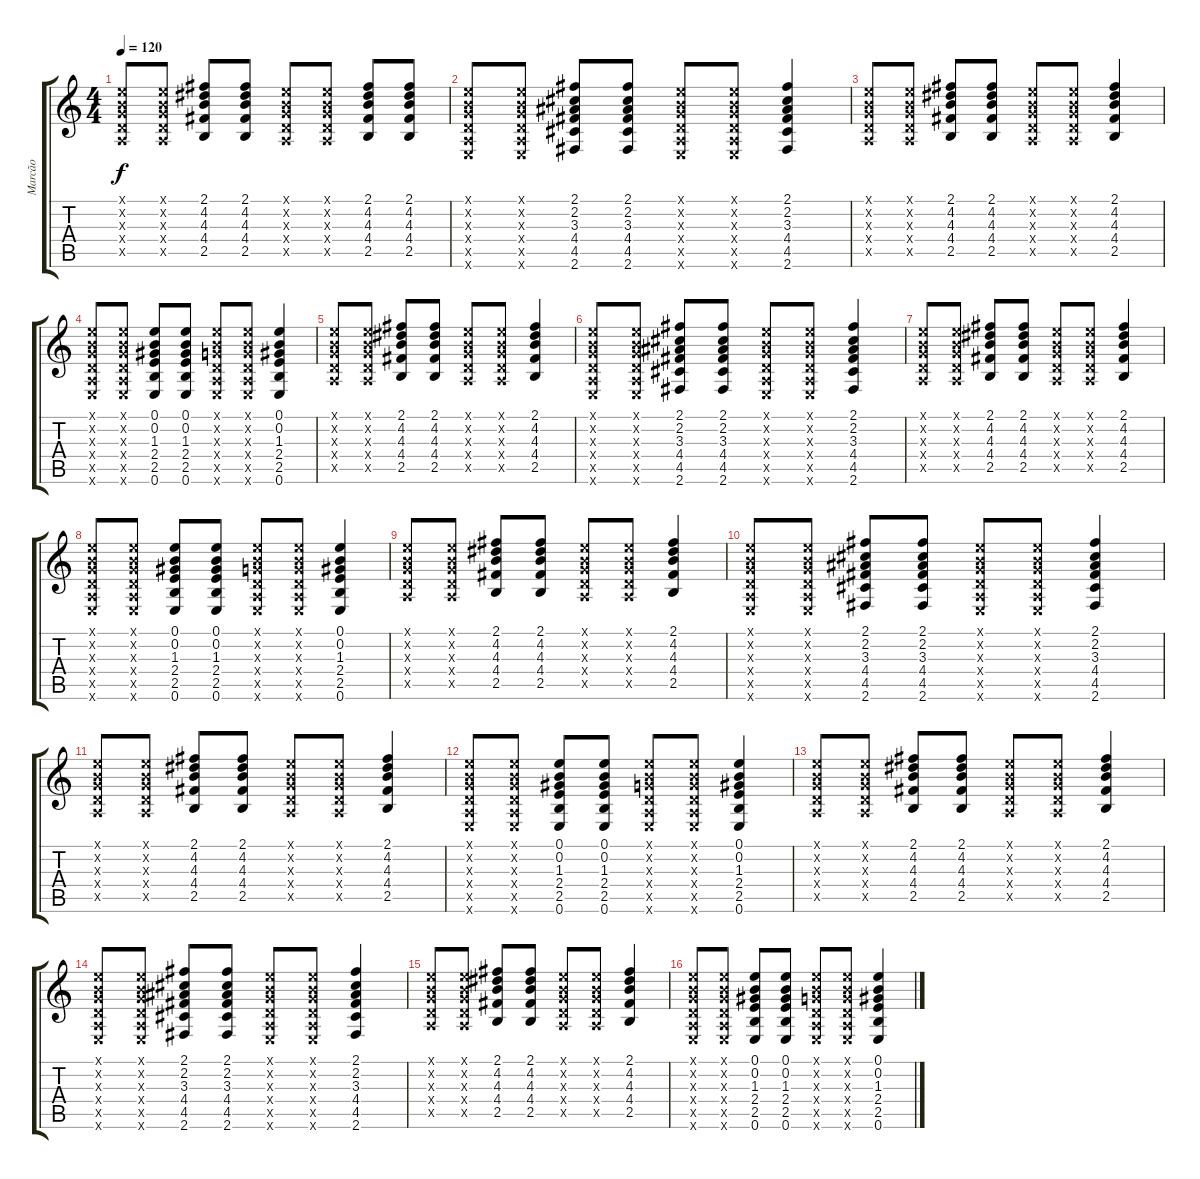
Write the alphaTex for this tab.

\track ("Marcão" "Marcão") {instrument acousticguitarsteel}
\staff {score tabs}
\tuning (E4 B3 G3 D3 A2 E2) {hide}
\ts (4 4)
\tempo 120
\clef g2
\ks c
(0.1{x} 0.2{x} 0.3{x} 0.4{x} 0.5{x}).8{dy f} (0.1{x} 0.2{x} 0.3{x} 0.4{x} 0.5{x}).8 (2.1 4.2 4.3 4.4 2.5).8 (2.1 4.2 4.3 4.4 2.5).8 (0.1{x} 0.2{x} 0.3{x} 0.4{x} 0.5{x}).8 (0.1{x} 0.2{x} 0.3{x} 0.4{x} 0.5{x}).8 (2.1 4.2 4.3 4.4 2.5).8 (2.1 4.2 4.3 4.4 2.5).8 |
(0.1{x} 0.2{x} 0.3{x} 0.4{x} 0.5{x} 0.6{x}).8 (0.1{x} 0.2{x} 0.3{x} 0.4{x} 0.5{x} 0.6{x}).8 (2.1 2.2 3.3 4.4 4.5 2.6).8 (2.1 2.2 3.3 4.4 4.5 2.6).8 (0.1{x} 0.2{x} 0.3{x} 0.4{x} 0.5{x} 0.6{x}).8 (0.1{x} 0.2{x} 0.3{x} 0.4{x} 0.5{x} 0.6{x}).8 (2.1 2.2 3.3 4.4 4.5 2.6).4 |
(0.1{x} 0.2{x} 0.3{x} 0.4{x} 0.5{x}).8 (0.1{x} 0.2{x} 0.3{x} 0.4{x} 0.5{x}).8 (2.1 4.2 4.3 4.4 2.5).8 (2.1 4.2 4.3 4.4 2.5).8 (0.1{x} 0.2{x} 0.3{x} 0.4{x} 0.5{x}).8 (0.1{x} 0.2{x} 0.3{x} 0.4{x} 0.5{x}).8 (2.1 4.2 4.3 4.4 2.5).4 |
(0.1{x} 0.2{x} 0.3{x} 0.4{x} 0.5{x} 0.6{x}).8 (0.1{x} 0.2{x} 0.3{x} 0.4{x} 0.5{x} 0.6{x}).8 (0.1 0.2 1.3 2.4 2.5 0.6).8 (0.1 0.2 1.3 2.4 2.5 0.6).8 (0.1{x} 0.2{x} 0.3{x} 0.4{x} 0.5{x} 0.6{x}).8 (0.1{x} 0.2{x} 0.3{x} 0.4{x} 0.5{x} 0.6{x}).8 (0.1 0.2 1.3 2.4 2.5 0.6).4 |
(0.1{x} 0.2{x} 0.3{x} 0.4{x} 0.5{x}).8 (0.1{x} 0.2{x} 0.3{x} 0.4{x} 0.5{x}).8 (2.1 4.2 4.3 4.4 2.5).8 (2.1 4.2 4.3 4.4 2.5).8 (0.1{x} 0.2{x} 0.3{x} 0.4{x} 0.5{x}).8 (0.1{x} 0.2{x} 0.3{x} 0.4{x} 0.5{x}).8 (2.1 4.2 4.3 4.4 2.5).4 |
(0.1{x} 0.2{x} 0.3{x} 0.4{x} 0.5{x} 0.6{x}).8 (0.1{x} 0.2{x} 0.3{x} 0.4{x} 0.5{x} 0.6{x}).8 (2.1 2.2 3.3 4.4 4.5 2.6).8 (2.1 2.2 3.3 4.4 4.5 2.6).8 (0.1{x} 0.2{x} 0.3{x} 0.4{x} 0.5{x} 0.6{x}).8 (0.1{x} 0.2{x} 0.3{x} 0.4{x} 0.5{x} 0.6{x}).8 (2.1 2.2 3.3 4.4 4.5 2.6).4 |
(0.1{x} 0.2{x} 0.3{x} 0.4{x} 0.5{x}).8 (0.1{x} 0.2{x} 0.3{x} 0.4{x} 0.5{x}).8 (2.1 4.2 4.3 4.4 2.5).8 (2.1 4.2 4.3 4.4 2.5).8 (0.1{x} 0.2{x} 0.3{x} 0.4{x} 0.5{x}).8 (0.1{x} 0.2{x} 0.3{x} 0.4{x} 0.5{x}).8 (2.1 4.2 4.3 4.4 2.5).4 |
(0.1{x} 0.2{x} 0.3{x} 0.4{x} 0.5{x} 0.6{x}).8 (0.1{x} 0.2{x} 0.3{x} 0.4{x} 0.5{x} 0.6{x}).8 (0.1 0.2 1.3 2.4 2.5 0.6).8 (0.1 0.2 1.3 2.4 2.5 0.6).8 (0.1{x} 0.2{x} 0.3{x} 0.4{x} 0.5{x} 0.6{x}).8 (0.1{x} 0.2{x} 0.3{x} 0.4{x} 0.5{x} 0.6{x}).8 (0.1 0.2 1.3 2.4 2.5 0.6).4 |
(0.1{x} 0.2{x} 0.3{x} 0.4{x} 0.5{x}).8 (0.1{x} 0.2{x} 0.3{x} 0.4{x} 0.5{x}).8 (2.1 4.2 4.3 4.4 2.5).8 (2.1 4.2 4.3 4.4 2.5).8 (0.1{x} 0.2{x} 0.3{x} 0.4{x} 0.5{x}).8 (0.1{x} 0.2{x} 0.3{x} 0.4{x} 0.5{x}).8 (2.1 4.2 4.3 4.4 2.5).4 |
(0.1{x} 0.2{x} 0.3{x} 0.4{x} 0.5{x} 0.6{x}).8 (0.1{x} 0.2{x} 0.3{x} 0.4{x} 0.5{x} 0.6{x}).8 (2.1 2.2 3.3 4.4 4.5 2.6).8 (2.1 2.2 3.3 4.4 4.5 2.6).8 (0.1{x} 0.2{x} 0.3{x} 0.4{x} 0.5{x} 0.6{x}).8 (0.1{x} 0.2{x} 0.3{x} 0.4{x} 0.5{x} 0.6{x}).8 (2.1 2.2 3.3 4.4 4.5 2.6).4 |
(0.1{x} 0.2{x} 0.3{x} 0.4{x} 0.5{x}).8 (0.1{x} 0.2{x} 0.3{x} 0.4{x} 0.5{x}).8 (2.1 4.2 4.3 4.4 2.5).8 (2.1 4.2 4.3 4.4 2.5).8 (0.1{x} 0.2{x} 0.3{x} 0.4{x} 0.5{x}).8 (0.1{x} 0.2{x} 0.3{x} 0.4{x} 0.5{x}).8 (2.1 4.2 4.3 4.4 2.5).4 |
(0.1{x} 0.2{x} 0.3{x} 0.4{x} 0.5{x} 0.6{x}).8 (0.1{x} 0.2{x} 0.3{x} 0.4{x} 0.5{x} 0.6{x}).8 (0.1 0.2 1.3 2.4 2.5 0.6).8 (0.1 0.2 1.3 2.4 2.5 0.6).8 (0.1{x} 0.2{x} 0.3{x} 0.4{x} 0.5{x} 0.6{x}).8 (0.1{x} 0.2{x} 0.3{x} 0.4{x} 0.5{x} 0.6{x}).8 (0.1 0.2 1.3 2.4 2.5 0.6).4 |
(0.1{x} 0.2{x} 0.3{x} 0.4{x} 0.5{x}).8 (0.1{x} 0.2{x} 0.3{x} 0.4{x} 0.5{x}).8 (2.1 4.2 4.3 4.4 2.5).8 (2.1 4.2 4.3 4.4 2.5).8 (0.1{x} 0.2{x} 0.3{x} 0.4{x} 0.5{x}).8 (0.1{x} 0.2{x} 0.3{x} 0.4{x} 0.5{x}).8 (2.1 4.2 4.3 4.4 2.5).4 |
(0.1{x} 0.2{x} 0.3{x} 0.4{x} 0.5{x} 0.6{x}).8 (0.1{x} 0.2{x} 0.3{x} 0.4{x} 0.5{x} 0.6{x}).8 (2.1 2.2 3.3 4.4 4.5 2.6).8 (2.1 2.2 3.3 4.4 4.5 2.6).8 (0.1{x} 0.2{x} 0.3{x} 0.4{x} 0.5{x} 0.6{x}).8 (0.1{x} 0.2{x} 0.3{x} 0.4{x} 0.5{x} 0.6{x}).8 (2.1 2.2 3.3 4.4 4.5 2.6).4 |
(0.1{x} 0.2{x} 0.3{x} 0.4{x} 0.5{x}).8 (0.1{x} 0.2{x} 0.3{x} 0.4{x} 0.5{x}).8 (2.1 4.2 4.3 4.4 2.5).8 (2.1 4.2 4.3 4.4 2.5).8 (0.1{x} 0.2{x} 0.3{x} 0.4{x} 0.5{x}).8 (0.1{x} 0.2{x} 0.3{x} 0.4{x} 0.5{x}).8 (2.1 4.2 4.3 4.4 2.5).4 |
(0.1{x} 0.2{x} 0.3{x} 0.4{x} 0.5{x} 0.6{x}).8 (0.1{x} 0.2{x} 0.3{x} 0.4{x} 0.5{x} 0.6{x}).8 (0.1 0.2 1.3 2.4 2.5 0.6).8 (0.1 0.2 1.3 2.4 2.5 0.6).8 (0.1{x} 0.2{x} 0.3{x} 0.4{x} 0.5{x} 0.6{x}).8 (0.1{x} 0.2{x} 0.3{x} 0.4{x} 0.5{x} 0.6{x}).8 (0.1 0.2 1.3 2.4 2.5 0.6).4
